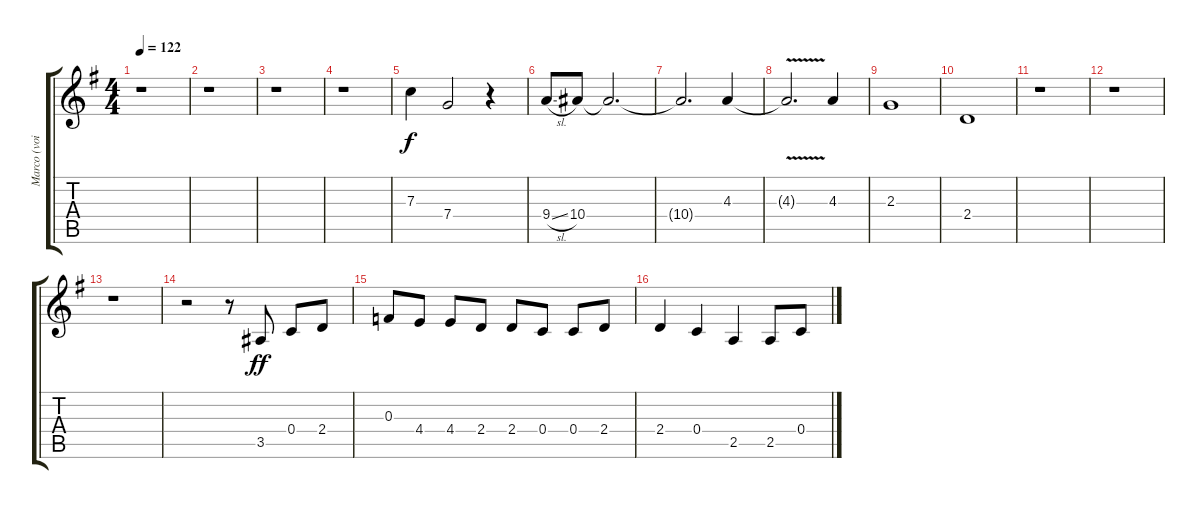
\track ("Marco (voice)" "Marco (voi") {instrument oboe}
\staff {score tabs}
\tuning (D5 A4 F4 C4 G3 D3) {hide}
\ts (4 4)
\tempo 122
\clef g2
\ks g
r.1{dy f} |
r.1 |
r.1 |
r.1 |
7.3.4 7.4.2 r.4 |
9.4{sl}.8 10.4.8 10.4{t}.2{d} |
10.4{t}.2{d} 4.3.4 |
4.3{v t}.2{d} 4.3.4 |
2.3.1 |
2.4.1 |
r.1 |
r.1 |
r.1 |
r.2 r.8 3.5.8{dy ff} 0.4.8 2.4.8 |
0.3.8 4.4.8 4.4.8 2.4.8 2.4.8 0.4.8 0.4.8 2.4.8 |
2.4.4 0.4.4 2.5.4 2.5.8 0.4.8
